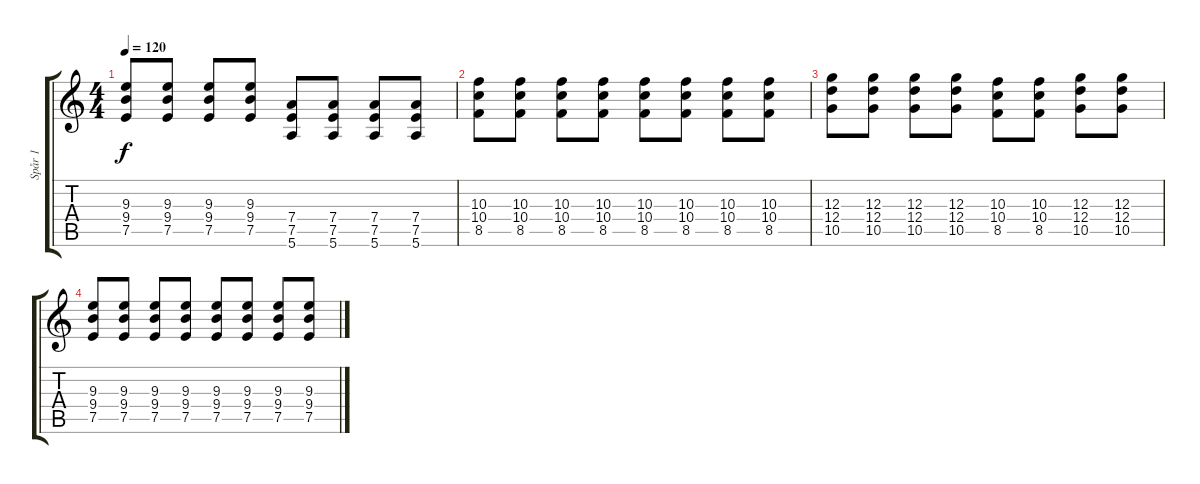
\track ("Spår 1" "Spår 1") {instrument distortionguitar}
\staff {score tabs}
\tuning (E4 B3 G3 D3 A2 E2) {hide}
\ts (4 4)
\tempo 120
\clef g2
\ks c
(9.3 9.4 7.5).8{dy f instrument distortionguitar} (9.3 9.4 7.5).8 (9.3 9.4 7.5).8 (9.3 9.4 7.5).8 (7.4 7.5 5.6).8 (7.4 7.5 5.6).8 (7.4 7.5 5.6).8 (7.4 7.5 5.6).8 |
(10.3 10.4 8.5).8 (10.3 10.4 8.5).8 (10.3 10.4 8.5).8 (10.3 10.4 8.5).8 (10.3 10.4 8.5).8 (10.3 10.4 8.5).8 (10.3 10.4 8.5).8 (10.3 10.4 8.5).8 |
(12.3 12.4 10.5).8 (12.3 12.4 10.5).8 (12.3 12.4 10.5).8 (12.3 12.4 10.5).8 (10.3 10.4 8.5).8 (10.3 10.4 8.5).8 (12.3 12.4 10.5).8 (12.3 12.4 10.5).8 |
(9.3 9.4 7.5).8 (9.3 9.4 7.5).8 (9.3 9.4 7.5).8 (9.3 9.4 7.5).8 (9.3 9.4 7.5).8 (9.3 9.4 7.5).8 (9.3 9.4 7.5).8 (9.3 9.4 7.5).8
